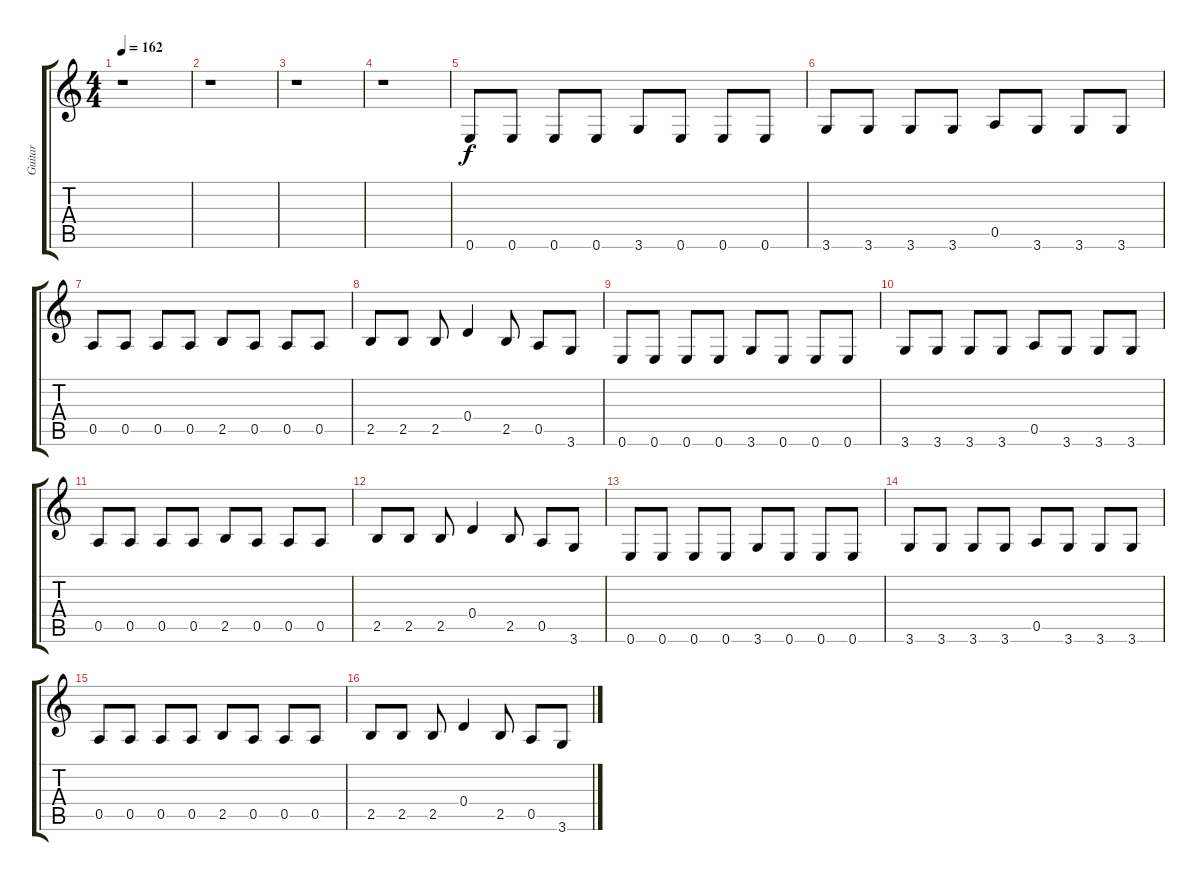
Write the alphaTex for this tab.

\track ("Guitar" "Guitar") {instrument overdrivenguitar}
\staff {score tabs}
\tuning (E4 B3 G3 D3 A2 E2) {hide}
\ts (4 4)
\tempo 162
\clef g2
\ks c
r.1{dy f} |
r.1 |
r.1 |
r.1 |
0.6.8 0.6.8 0.6.8 0.6.8 3.6.8 0.6.8 0.6.8 0.6.8 |
3.6.8 3.6.8 3.6.8 3.6.8 0.5.8 3.6.8 3.6.8 3.6.8 |
0.5.8 0.5.8 0.5.8 0.5.8 2.5.8 0.5.8 0.5.8 0.5.8 |
2.5.8 2.5.8 2.5.8 0.4.4 2.5.8 0.5.8 3.6.8 |
0.6.8 0.6.8 0.6.8 0.6.8 3.6.8 0.6.8 0.6.8 0.6.8 |
3.6.8 3.6.8 3.6.8 3.6.8 0.5.8 3.6.8 3.6.8 3.6.8 |
0.5.8 0.5.8 0.5.8 0.5.8 2.5.8 0.5.8 0.5.8 0.5.8 |
2.5.8 2.5.8 2.5.8 0.4.4 2.5.8 0.5.8 3.6.8 |
0.6.8 0.6.8 0.6.8 0.6.8 3.6.8 0.6.8 0.6.8 0.6.8 |
3.6.8 3.6.8 3.6.8 3.6.8 0.5.8 3.6.8 3.6.8 3.6.8 |
0.5.8 0.5.8 0.5.8 0.5.8 2.5.8 0.5.8 0.5.8 0.5.8 |
2.5.8 2.5.8 2.5.8 0.4.4 2.5.8 0.5.8 3.6.8
